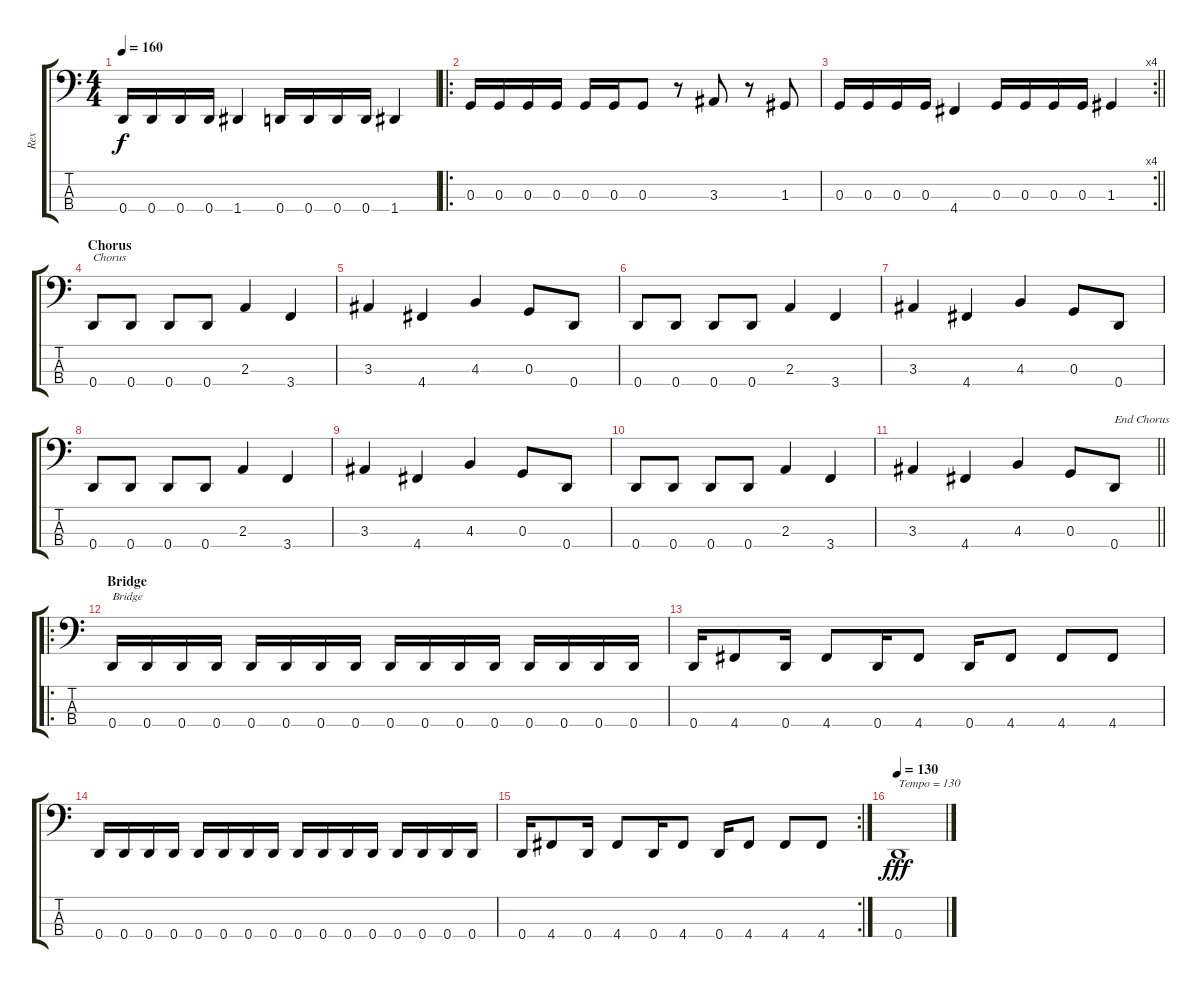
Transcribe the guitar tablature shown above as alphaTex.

\track ("Rex" "Rex") {instrument electricbassfinger}
\staff {score tabs}
\tuning (F2 C2 G1 D1) {hide}
\ts (4 4)
\tempo 160
\clef f4
\ks c
0.4.16{dy f} 0.4.16 0.4.16 0.4.16 1.4.4 0.4.16 0.4.16 0.4.16 0.4.16 1.4.4 |
\ro
0.3.16 0.3.16 0.3.16 0.3.16 0.3.16 0.3.16 0.3.8 r.8 3.3.8 r.8 1.3.8 |
\rc 4
\barLineRight lightlight
0.3.16 0.3.16 0.3.16 0.3.16 4.4.4 0.3.16 0.3.16 0.3.16 0.3.16 1.3.4 |
\section ("" "Chorus")
0.4.8{txt "Chorus"} 0.4.8 0.4.8 0.4.8 2.3.4 3.4.4 |
3.3.4 4.4.4 4.3.4 0.3.8 0.4.8 |
0.4.8 0.4.8 0.4.8 0.4.8 2.3.4 3.4.4 |
3.3.4 4.4.4 4.3.4 0.3.8 0.4.8 |
0.4.8 0.4.8 0.4.8 0.4.8 2.3.4 3.4.4 |
3.3.4 4.4.4 4.3.4 0.3.8 0.4.8 |
0.4.8 0.4.8 0.4.8 0.4.8 2.3.4 3.4.4 |
\barLineRight lightlight
3.3.4 4.4.4 4.3.4 0.3.8 0.4.8{txt "End Chorus"} |
\ro
\section ("" "Bridge")
0.4.16{txt "Bridge"} 0.4.16 0.4.16 0.4.16 0.4.16 0.4.16 0.4.16 0.4.16 0.4.16 0.4.16 0.4.16 0.4.16 0.4.16 0.4.16 0.4.16 0.4.16 |
0.4.16 4.4.8 0.4.16 4.4.8 0.4.16 4.4.8 0.4.16 4.4.8 4.4.8 4.4.8 |
0.4.16 0.4.16 0.4.16 0.4.16 0.4.16 0.4.16 0.4.16 0.4.16 0.4.16 0.4.16 0.4.16 0.4.16 0.4.16 0.4.16 0.4.16 0.4.16 |
\rc 2
0.4.16 4.4.8 0.4.16 4.4.8 0.4.16 4.4.8 0.4.16 4.4.8 4.4.8 4.4.8 |
\tempo 130
0.4.1{txt "Tempo = 130" dy fff}
